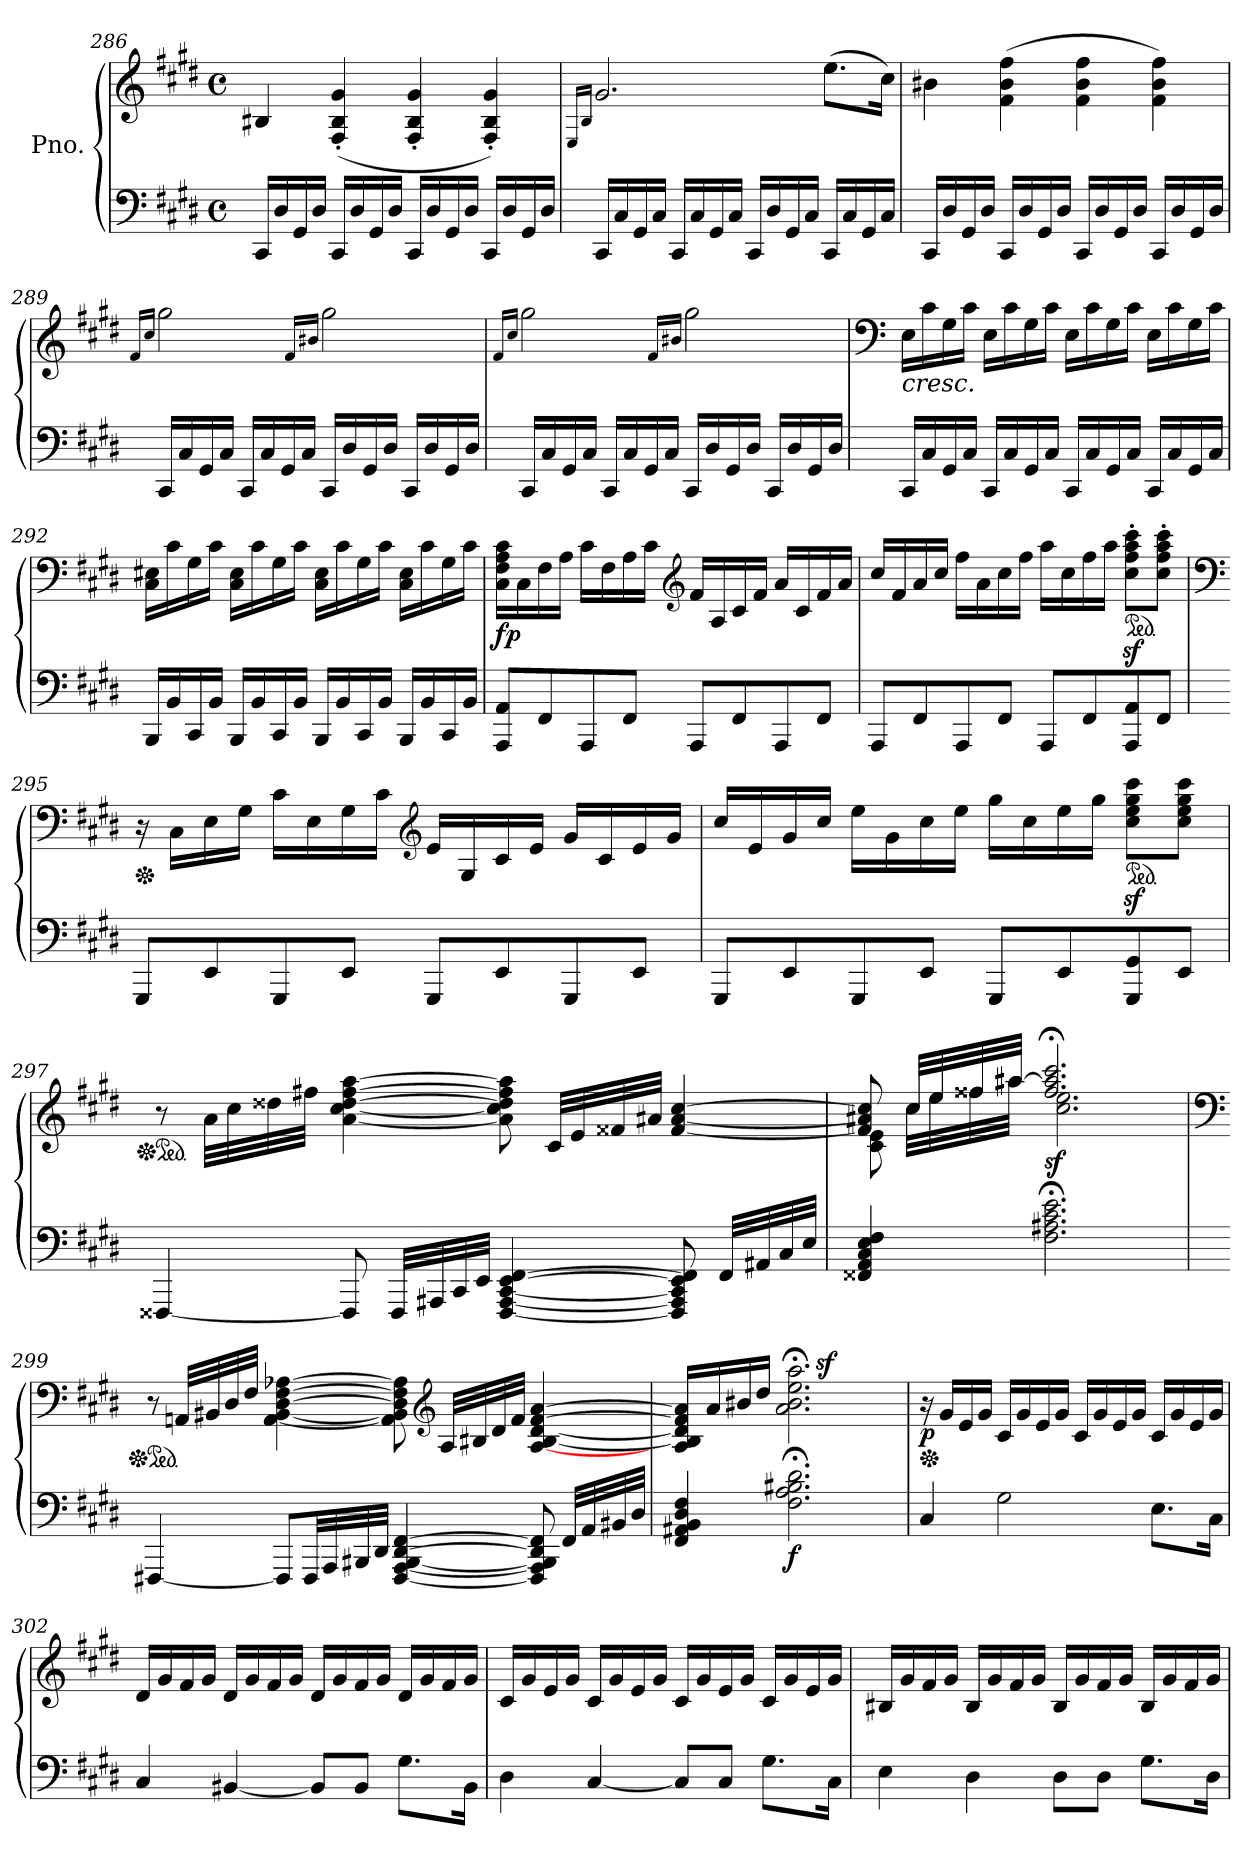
**kern	**kern	**dynam
*part1	*part1	*part1
*staff2	*staff1	*staff1/2
*I"Pno.	*	*
*clefF4	*clefG2	*
*k[f#c#g#d#]	*k[f#c#g#d#]	*
*E:	*E:	*
*M4/4	*M4/4	*
*met(c)	*met(c)	*
=286	=286	=286
16CC#/LL	4B#X/	.
16D#/	.	.
16GG#/	.	.
16D#/JJ	.	.
16CC#/LL	(<4F#/'< 4B#/'< 4g#/'<	.
16D#/	.	.
16GG#/	.	.
16D#/JJ	.	.
16CC#/LL	4F#/'< 4B#/'< 4g#/'<	.
16D#/	.	.
16GG#/	.	.
16D#/JJ	.	.
16CC#/LL	4F#/'< 4B#/'< 4g#/'<)	.
16D#/	.	.
16GG#/	.	.
16D#/JJ	.	.
=287	=287	=287
.	16qE/LL	.
.	16qB/JJ	.
16CC#/LL	2.g#/	.
16C#/	.	.
16GG#/	.	.
16C#/JJ	.	.
16CC#/LL	.	.
16C#/	.	.
16GG#/	.	.
16C#/JJ	.	.
16CC#/LL	.	.
16D#/	.	.
16GG#/	.	.
16C#/JJ	.	.
16CC#/LL	(>8.ee\L	.
16C#/	.	.
16GG#/	.	.
16C#/JJ	16cc#\Jk)	.
=288	=288	=288
16CC#/LL	4b#X\	.
16D#/	.	.
16GG#/	.	.
16D#/JJ	.	.
16CC#/LL	(>4f#\ 4b#\ 4ff#\	.
16D#/	.	.
16GG#/	.	.
16D#/JJ	.	.
16CC#/LL	4f#\ 4b#\ 4ff#\	.
16D#/	.	.
16GG#/	.	.
16D#/JJ	.	.
16CC#/LL	4f#\ 4b#\ 4ff#\)	.
16D#/	.	.
16GG#/	.	.
16D#/JJ	.	.
!!LO:LB:g=z
=289	=289	=289
.	16qf#/LL	.
.	16qcc#/JJ	.
16CC#/LL	2gg#\	.
16C#/	.	.
16GG#/	.	.
16C#/JJ	.	.
16CC#/LL	.	.
16C#/	.	.
16GG#/	.	.
16C#/JJ	.	.
.	16qf#/LL	.
.	16qb#X/JJ	.
16CC#/LL	2gg#\	.
16D#/	.	.
16GG#/	.	.
16D#/JJ	.	.
16CC#/LL	.	.
16D#/	.	.
16GG#/	.	.
16D#/JJ	.	.
=290	=290	=290
.	16qf#/LL	.
.	16qcc#/JJ	.
16CC#/LL	2gg#\	.
16C#/	.	.
16GG#/	.	.
16C#/JJ	.	.
16CC#/LL	.	.
16C#/	.	.
16GG#/	.	.
16C#/JJ	.	.
.	16qf#/LL	.
.	16qb#X/JJ	.
16CC#/LL	2gg#\	.
16D#/	.	.
16GG#/	.	.
16D#/JJ	.	.
16CC#/LL	.	.
16D#/	.	.
16GG#/	.	.
16D#/JJ	.	.
=291	=291	=291
*	*clefF4	*
!	!LO:TX:b:i:t=cresc.	!
16CC#/LL	16E\LL	.
16C#/	16c#\	.
16GG#/	16G#\	.
16C#/JJ	16c#\JJ	.
16CC#/LL	16E\LL	.
16C#/	16c#\	.
16GG#/	16G#\	.
16C#/JJ	16c#\JJ	.
16CC#/LL	16E\LL	.
16C#/	16c#\	.
16GG#/	16G#\	.
16C#/JJ	16c#\JJ	.
16CC#/LL	16E\LL	.
16C#/	16c#\	.
16GG#/	16G#\	.
16C#/JJ	16c#\JJ	.
=292	=292	=292
16BBB/LL	16C#\ 16E#X\LL	.
16BB/	16c#\	.
16CC#/	16G#\	.
16BB/JJ	16c#\JJ	.
16BBB/LL	16C#\ 16E#\LL	.
16BB/	16c#\	.
16CC#/	16G#\	.
16BB/JJ	16c#\JJ	.
16BBB/LL	16C#\ 16E#\LL	.
16BB/	16c#\	.
16CC#/	16G#\	.
16BB/JJ	16c#\JJ	.
16BBB/LL	16C#\ 16E#\LL	.
16BB/	16c#\	.
16CC#/	16G#\	.
16BB/JJ	16c#\JJ	.
!!LO:LB:g=z
=293	=293	=293
!	!	!LO:DY:b
8AAA/ 8AA/L	16C#\ 16F#\ 16A\ 16c#\LL	fp
.	16C#\	.
8FF#/	16F#\	.
.	16A\JJ	.
8AAA/	16c#\LL	.
.	16F#\	.
8FF#/J	16A\	.
.	16c#\JJ	.
*	*clefG2	*
8AAA/L	16f#/LL	.
.	16A/	.
8FF#/	16c#/	.
.	16f#/JJ	.
8AAA/	16a/LL	.
.	16c#/	.
8FF#/J	16f#/	.
.	16a/JJ	.
=294	=294	=294
8AAA/L	16cc#/LL	.
.	16f#/	.
8FF#/	16a/	.
.	16cc#/JJ	.
8AAA/	16ff#\LL	.
.	16a\	.
8FF#/J	16cc#\	.
.	16ff#\JJ	.
8AAA/L	16aa\LL	.
.	16cc#\	.
8FF#/	16ff#\	.
.	16aa\JJ	.
*	*ped	*
8AAA/ 8AA/	8cc#\z<'> 8ff#\z<'> 8aa\z<'> 8ccc#\z<'>L	.
8FF#/J	8cc#\'> 8ff#\'> 8aa\'> 8ccc#\'>J	.
=295	=295	=295
*	*clefF4	*
*	*Xped	*
8GGG#/L	16r	.
.	16C#\LL	.
8EE/	16E\	.
.	16G#\JJ	.
8GGG#/	16c#\LL	.
.	16E\	.
8EE/J	16G#\	.
.	16c#\JJ	.
*	*clefG2	*
8GGG#/L	16e/LL	.
.	16G#/	.
8EE/	16c#/	.
.	16e/JJ	.
8GGG#/	16g#/LL	.
.	16c#/	.
8EE/J	16e/	.
.	16g#/JJ	.
!!LO:LB:g=z
=296	=296	=296
8GGG#/L	16cc#/LL	.
.	16e/	.
8EE/	16g#/	.
.	16cc#/JJ	.
8GGG#/	16ee\LL	.
.	16g#\	.
8EE/J	16cc#\	.
.	16ee\JJ	.
8GGG#/L	16gg#\LL	.
.	16cc#\	.
8EE/	16ee\	.
.	16gg#\JJ	.
*	*ped	*
8GGG#/ 8GG#/	8cc#\z< 8ee\z< 8gg#\z< 8ccc#\z<L	.
8EE/J	8cc#\ 8ee\ 8gg#\ 8ccc#\J	.
=297	=297	=297
*	*Xped	*
*	*ped	*
[4FFF##X/	8r	.
.	32a\LLL	.
.	32cc#\	.
.	32dd##X\	.
.	32ff#X\JJJ	.
8FFF##/]	[4a\ [4cc#\ [4dd##\ [4ff#\ [4aa\	.
32FFF##/LLL	.	.
32AAA#X/	.	.
32CC#/	.	.
32EE/JJJ	.	.
[4FFF##/ [4AAA#/ [4CC#/ [4EE/ [4FF#/	8a\] 8cc#\] 8dd##\] 8ff#\] 8aa\]	.
.	32c#/LLL	.
.	32e/	.
.	32f##X/	.
.	32a#X/JJJ	.
8FFF##/] 8AAA#/] 8CC#/] 8EE/] 8FF#/]	[4f##/ [4a#/ [4cc#/	.
32FF#/LLL	.	.
32AA#X/	.	.
32C#/	.	.
32E/JJJ	.	.
!!LO:LB:g=z
=298	=298	=298
*	*^	*
4FF##X/ 4AA/ 4C#/ 4E/ 4F#/	8f##/] 8a#X/] 8cc#/]	8c#\ 8e\	.
.	32cc#/LLL	32cc#\LLL	.
.	32ee/	32ee\	.
.	32ff##X/	32ff##\	.
.	[>32aa#X/JJJ	32aa#\JJJ	.
!	!	!	!LO:DY:b
2.F#\;< 2.A#X\;< 2.c#\;< 2.e\;<	2.ff##/;< 2.aa#/];< 2.ccc#/;<	2.cc#\ 2.ee\	sf
*	*v	*v	*
=299	=299	=299
*	*clefF4	*
*	*Xped	*
*	*ped	*
[4FFF#X/	8r	.
.	32AAn/LLL	.
.	32BB#X/	.
.	32D#/	.
.	32F#/JJJ	.
8FFF#/L]	[4AA\ [4BB#\ [4D#\ [4F#\ [4A-X\	.
32FFF#/LL	.	.
32AAA/	.	.
32BBB#X/	.	.
32DD#/JJJ	.	.
[4FFF#/ [4AAA/ [4BBB#/ [4DD#/ [4FF#/	8AA\] 8BB#\] 8D#\] 8F#\] 8A-\]	.
*	*clefG2	*
.	32A-/LLL	.
.	32B#X/	.
.	32d#/	.
.	32f#/JJJ	.
8FFF#/] 8AAA/] 8BBB#/] 8DD#/] 8FF#/]	[4A-/ [4B#/ [4d#/ [4f#/ [4a/	.
32FF#/LLL	.	.
32AA/	.	.
32BB#X/	.	.
32D#/JJJ	.	.
!!LO:PB:g=z
=300	=300	=300
*	*^	*
4FF#/ 4AA#X/ 4BB/ 4D#/ 4F#/	16A/ 16B#/] 16d#/] 16f#/] 16a/]LL	4.ryy	.
.	16a/	.	.
.	16b#X/	.	.
.	16dd#/JJ	.	.
!	!	!	!LO:DY:b=2
2.F#\;< 2.A\;< 2.B#X\;< 2.d#\;<	2.a\;< 2.b#\;< 2.ee\;< 2.aa\;<	.	f
!	!	!	!LO:DY:a
.	.	2ryy	sf
.	.	8ryy	.
*	*v	*v	*
=301	=301	=301
*	*Xped	*
*	*^	*
!	!	!	!LO:DY:b
*	*v	*v	*
4C#/	16r	p
.	16g#/LL	.
.	16e/	.
.	16g#/JJ	.
2G#\	16c#/LL	.
.	16g#/	.
.	16e/	.
.	16g#/JJ	.
.	16c#/LL	.
.	16g#/	.
.	16e/	.
.	16g#/JJ	.
8.E\L	16c#/LL	.
.	16g#/	.
.	16e/	.
16C#\Jk	16g#/JJ	.
=302	=302	=302
4C#/	16d#/LL	.
.	16g#/	.
.	16f#/	.
.	16g#/JJ	.
[4BB#X/	16d#/LL	.
.	16g#/	.
.	16f#/	.
.	16g#/JJ	.
8BB#/L]	16d#/LL	.
.	16g#/	.
8BB#/J	16f#/	.
.	16g#/JJ	.
8.G#\L	16d#/LL	.
.	16g#/	.
.	16f#/	.
16BB#\Jk	16g#/JJ	.
=303	=303	=303
4D#\	16c#/LL	.
.	16g#/	.
.	16e/	.
.	16g#/JJ	.
[4C#/	16c#/LL	.
.	16g#/	.
.	16e/	.
.	16g#/JJ	.
8C#/L]	16c#/LL	.
.	16g#/	.
8C#/J	16e/	.
.	16g#/JJ	.
8.G#\L	16c#/LL	.
.	16g#/	.
.	16e/	.
16C#\Jk	16g#/JJ	.
!!LO:LB:g=z
=304	=304	=304
4E\	16B#X/LL	.
.	16g#/	.
.	16f#/	.
.	16g#/JJ	.
4D#\	16B#/LL	.
.	16g#/	.
.	16f#/	.
.	16g#/JJ	.
8D#\L	16B#/LL	.
.	16g#/	.
8D#\J	16f#/	.
.	16g#/JJ	.
8.G#\L	16B#/LL	.
.	16g#/	.
.	16f#/	.
16D#\Jk	16g#/JJ	.
=	=	=
*-	*-	*-
